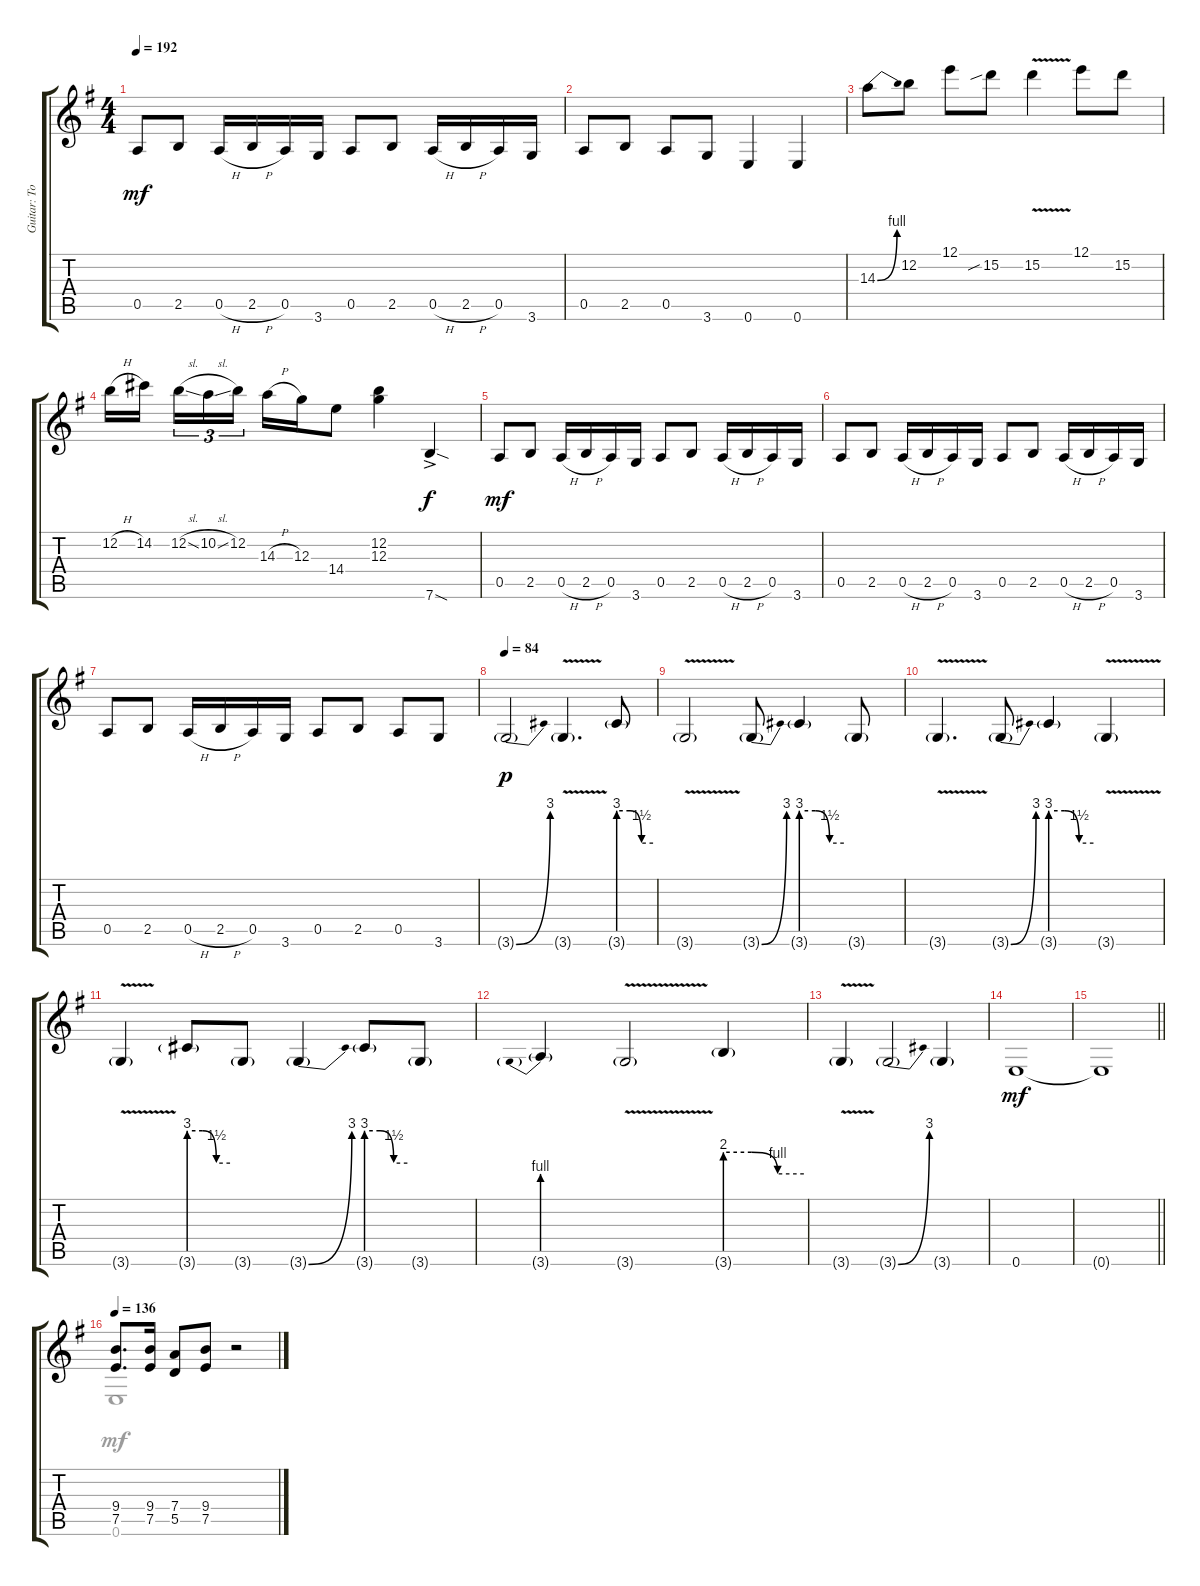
\track ("Guitar: Tony" "Guitar: To") {instrument distortionguitar}
\staff {score tabs}
\tuning (E4 B3 G3 D3 A2 E2) {hide}
\voice
\ts (4 4)
\tempo 192
\clef g2
\ks g
0.5.8{dy mf} 2.5.8 0.5{h}.16 2.5{h}.16 0.5.16 3.6.16 0.5.8 2.5.8 0.5{h}.16 2.5{h}.16 0.5.16 3.6.16 |
0.5.8 2.5.8 0.5.8 3.6.8 0.6.4 0.6.4 |
14.3{be (bend 0 0 60 4)}.8 12.2.8 12.1.8 15.2{sib}.8 15.2{v}.4 12.1.8 15.2.8 |
12.2{h}.16 14.2.16{beam splitsecondary} 12.2{sl}.16{tu (3 2)} 10.2{sl}.16{tu (3 2)} 12.2.16{tu (3 2)} 14.3{h}.16 12.3.16 14.4.8 (12.2 12.3).4 7.6{sod ac}.4{dy f} |
0.5.8{dy mf} 2.5.8 0.5{h}.16 2.5{h}.16 0.5.16 3.6.16 0.5.8 2.5.8 0.5{h}.16 2.5{h}.16 0.5.16 3.6.16 |
0.5.8 2.5.8 0.5{h}.16 2.5{h}.16 0.5.16 3.6.16 0.5.8 2.5.8 0.5{h}.16 2.5{h}.16 0.5.16 3.6.16 |
0.5.8 2.5.8 0.5{h}.16 2.5{h}.16 0.5.16 3.6.16 0.5.8 2.5.8 0.5.8 3.6.8 |
\tempo 84
3.6{be (bend 0 0 60 12) g}.2{dy p} 3.6{v g}.4{d} 3.6{be (custom 0 12 20 12 40 6 60 6) g}.8 |
3.6{v g}.2 3.6{be (bend 0 0 60 12) g}.8 3.6{be (custom 0 12 20 12 40 6 60 6) g}.4 3.6{g}.8 |
3.6{v g}.4{d} 3.6{be (bend 0 0 60 12) g}.8 3.6{be (custom 0 12 20 12 40 6 60 6) g}.4 3.6{v g}.4 |
3.6{v g}.4 3.6{be (custom 0 12 20 12 40 6 60 6) g}.8 3.6{g}.8 3.6{be (bend 0 0 60 12) g}.4 3.6{be (custom 0 12 20 12 40 6 60 6) g}.8 3.6{g}.8 |
3.6{be (prebend 40 4 60 4) g}.4 3.6{v g}.2 3.6{be (custom 0 8 20 8 40 4 60 4) g}.4 |
3.6{v g}.4 3.6{be (bend 0 0 60 12) g}.2 3.6{g}.4 |
0.6.1{dy mf} |
\barLineRight lightlight
0.6{t}.1 |
\tempo 136
(9.4 7.5).8{d} (9.4 7.5).16 (7.4 5.5).8 (9.4 7.5).8 r.2
\voice
\clef g2
\ottava regular
\simile none
\ks g
|
|
|
|
|
|
|
|
|
|
|
|
|
|
\barLineRight lightlight
|
0.6.1
